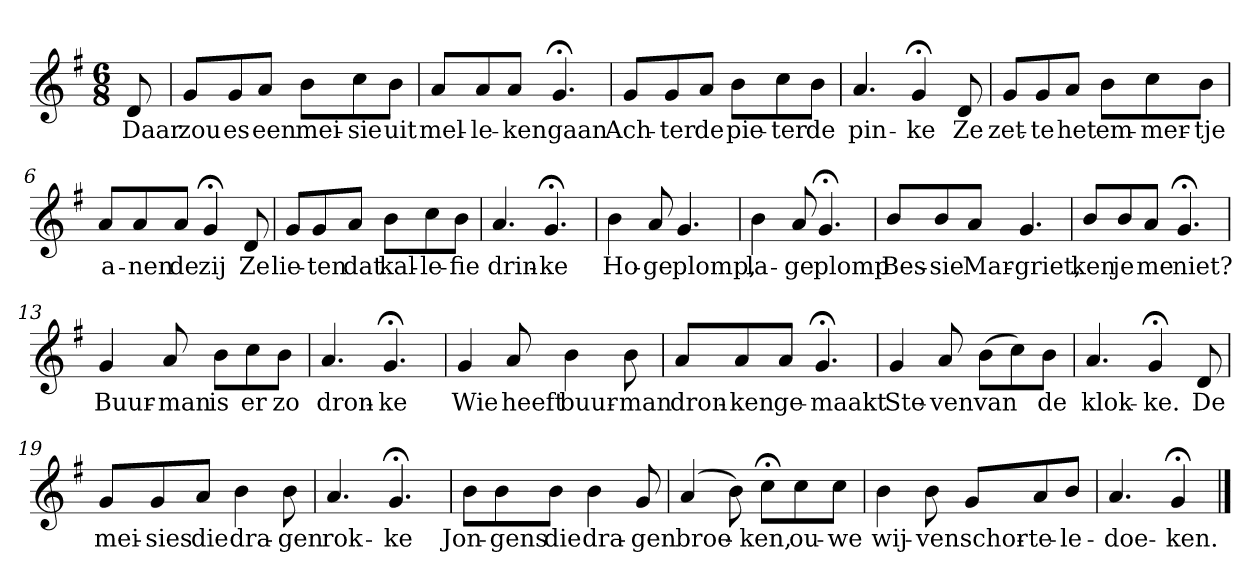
**kern	**text
*part1	*part1
*staff1	*staff1
*k[f#]	*
*G:	*
*M6/8	*
*MM120	*
=	=
8d	Daar
=1	=1
8gL	zou
8g	es
8aJ	een
8bL	mei-
8cc	-sie
8bJ	uit
=2	=2
8aL	mel-
8a	-le-
8aJ	-ken
4.g;<	gaan
=3	=3
8gL	Ach-
8g	-ter
8aJ	de
8bL	pie-
8cc	-ter
8bJ	de
=4	=4
4.a	pin-
4g;<	-ke
8d	Ze
=5	=5
8gL	zet-
8g	-te
8aJ	het
8bL	em-
8cc	-mer-
8bJ	-tje
=6	=6
8aL	a-
8a	-nen
8aJ	de
4g;<	zij
8d	Ze
=7	=7
8gL	lie-
8g	-ten
8aJ	dat
8bL	kal-
8cc	-le-
8bJ	-fie
=8	=8
4.a	drin-
4.g;<	-ke
=9	=9
4b	Ho-
8a	-ge
4.g	plomp,
=10	=10
4b	la-
8a	-ge
4.g;<	plomp
=11	=11
8bL	Bes-
8b	-sie
8aJ	Mar-
4.g	-griet,
=12	=12
8bL	ken
8b	je
8aJ	me
4.g;<	niet?
=13	=13
4g	Buur-
8a	-man
8bL	is
8cc	er
8bJ	zo
=14	=14
4.a	dron-
4.g;<	-ke
=15	=15
4g	Wie
8a	heeft
4b	buur-
8b	-man
=16	=16
8aL	dron-
8a	-ken
8aJ	ge-
4.g;<	-maakt
=17	=17
4g	Ste-
8a	-ven
(8bL	van
8cc)	.
8bJ	de
=18	=18
4.a	klok-
4g;<	-ke.
8d	De
=19	=19
8gL	mei-
8g	-sies
8aJ	die
4b	dra-
8b	-gen
=20	=20
4.a	rok-
4.g;<	-ke
=21	=21
8bL	Jon-
8b	-gens
8bJ	die
4b	dra-
8g	-gen
=22	=22
(4a	broe-
8b)	.
8cc;<L	-ken,
8cc	ou-
8ccJ	-we
=23	=23
4b	wij-
8b	-ven
8gL	schor-
8a	-te-
8bJ	-le-
=24	=24
4.a	-doe-
4g;<	-ken.
==	==
*-	*-
